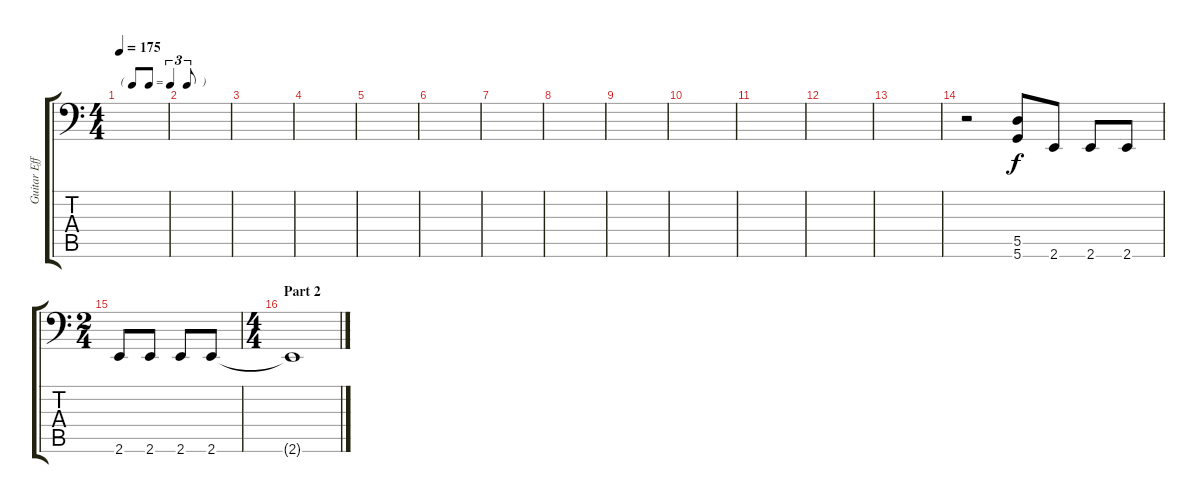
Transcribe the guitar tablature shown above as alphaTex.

\track ("Guitar Effect" "Guitar Eff") {instrument distortionguitar}
\staff {score tabs}
\tuning (E3 B2 G2 D2 A1 D1) {hide}
\ts (4 4)
\tf triplet8th
\tempo 175
\clef f4
\ks c
|
|
|
|
|
|
|
|
|
|
|
|
|
r.2 (5.5 5.6).8 2.6.8 2.6.8 2.6.8 |
\ts (2 4)
2.6.8 2.6.8 2.6.8 2.6.8 |
\ts (4 4)
\section ("" "Part 2")
2.6{t}.1
